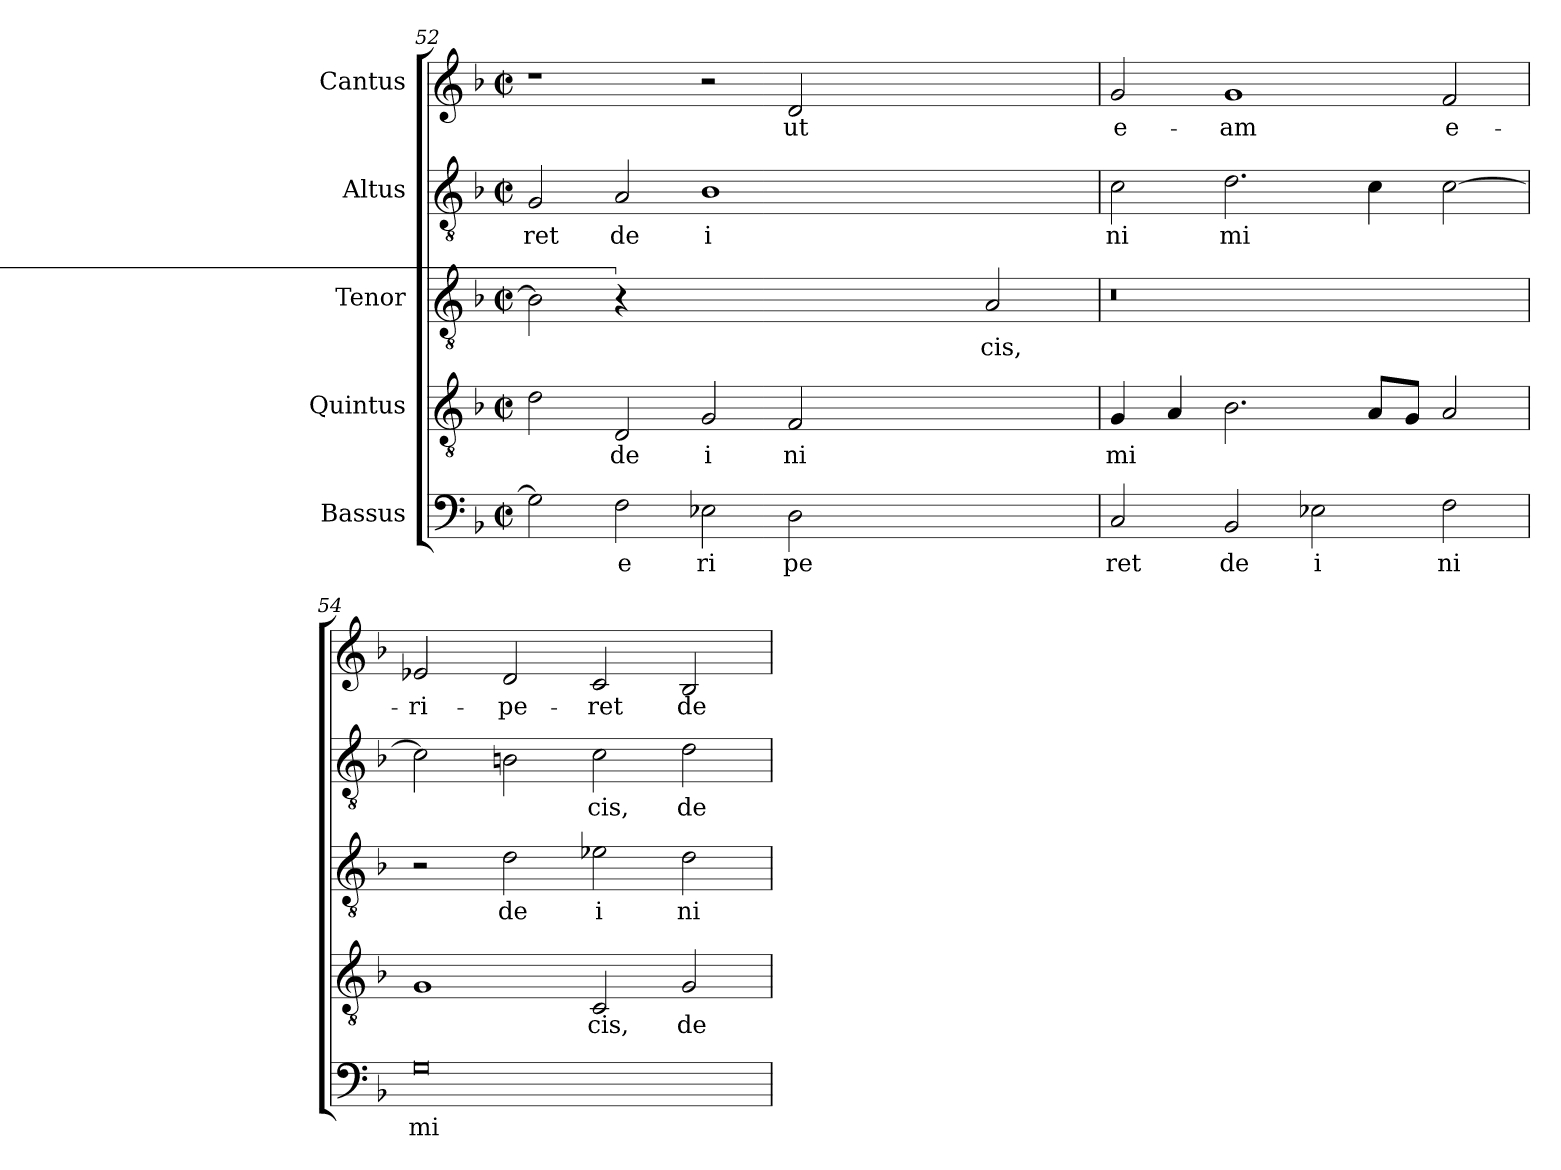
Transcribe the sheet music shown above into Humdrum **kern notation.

**kern	**text	**kern	**text	**kern	**text	**kern	**text	**kern	**text
*part5	*part5	*part4	*part4	*part3	*part3	*part2	*part2	*part1	*part1
*staff5	*staff5	*staff4	*staff4	*staff3	*staff3	*staff2	*staff2	*staff1	*staff1
*I"Bassus	*	*I"Quintus	*	*I"Tenor	*	*I"Altus	*	*I"Cantus	*
*clefF4	*	*clefGv2	*	*clefGv2	*	*clefGv2	*	*clefG2	*
*k[b-]	*	*k[b-]	*	*k[b-]	*	*k[b-]	*	*k[b-]	*
*F:	*	*F:	*	*F:	*	*F:	*	*F:	*
*M2/2	*	*M2/2	*	*M2/2	*	*M2/2	*	*M2/2	*
*met(c|)	*	*met(c|)	*	*met(c|)	*	*met(c|)	*	*met(c|)	*
=52	=52	=52	=52	=52	=52	=52	=52	=52	=52
!	!	!	!	!	!	!	!LO:LY:b:cj	!	!
2G\]	.	2d\	.	2B-\]	.	2G/	ret	1r	.
!	!LO:LY:b:cj	!	!LO:LY:b:cj	!LO:N:vis=1	!	!	!LO:LY:b:cj	!	!
2F\	e	2D/	de	4%9r	.	2A/	de	.	.
!	!LO:LY:b:cj	!	!LO:LY:b:cj	!	!	!	!LO:LY:b:cj	!	!
2E-X\	ri	2G/	i	.	.	1B-	i	2r	.
!	!LO:LY:b:cj	!	!LO:LY:b:cj	!	!	!	!	!	!LO:LY:b:cj
2D\	pe	2F/	ni	.	.	.	.	2d/	ut
1ryy	.	1ryy	.	.	.	1ryy	.	1ryy	.
!	!	!	!	!	!LO:LY:b:cj	!	!	!	!
.	.	.	.	2A/	cis,	.	.	.	.
4ryy	.	4ryy	.	.	.	4ryy	.	4ryy	.
=53	=53	=53	=53	=53	=53	=53	=53	=53	=53
!	!LO:LY:b:cj	!	!LO:LY:b	!	!	!	!LO:LY:b:cj	!	!LO:LY:b:cj
2C/	ret	4G/	mi	0r	.	2c\	ni	2g/	e-
.	.	4A/	.	.	.	.	.	.	.
!	!LO:LY:b:cj	!	!	!	!	!	!LO:LY:b	!	!LO:LY:b:cj
2BB-/	de	2.B-\	.	.	.	2.d\	mi	1g	-am
!	!LO:LY:b:cj	!	!	!	!	!	!	!	!
2E-X\	i	.	.	.	.	.	.	.	.
.	.	8A/L	.	.	.	4c\	.	.	.
.	.	8G/J	.	.	.	.	.	.	.
!	!LO:LY:b:cj	!	!	!	!	!	!	!	!LO:LY:b:cj
2F\	ni	2A/	.	.	.	[>2c\	.	2f/	e-
=54	=54	=54	=54	=54	=54	=54	=54	=54	=54
!	!LO:LY:b:cj	!	!	!	!	!	!	!	!LO:LY:b:cj
0G	mi	1G	.	2r	.	2c\]	.	2e-X/	-ri-
!	!	!	!	!	!LO:LY:b:cj	!	!	!	!LO:LY:b:cj
.	.	.	.	2d\	de	2Bn\	.	2d/	-pe-
!	!	!	!LO:LY:b:cj	!	!LO:LY:b:cj	!	!LO:LY:b:cj	!	!LO:LY:b:cj
.	.	2C/	cis,	2e-\	i	2c\	cis,	2c/	-ret
!	!	!	!LO:LY:b:cj	!	!LO:LY:b:cj	!	!LO:LY:b:cj	!	!LO:LY:b:cj
.	.	2G/	de	2d\	ni	2d\	de	2B-/	de
=	=	=	=	=	=	=	=	=	=
*-	*-	*-	*-	*-	*-	*-	*-	*-	*-
